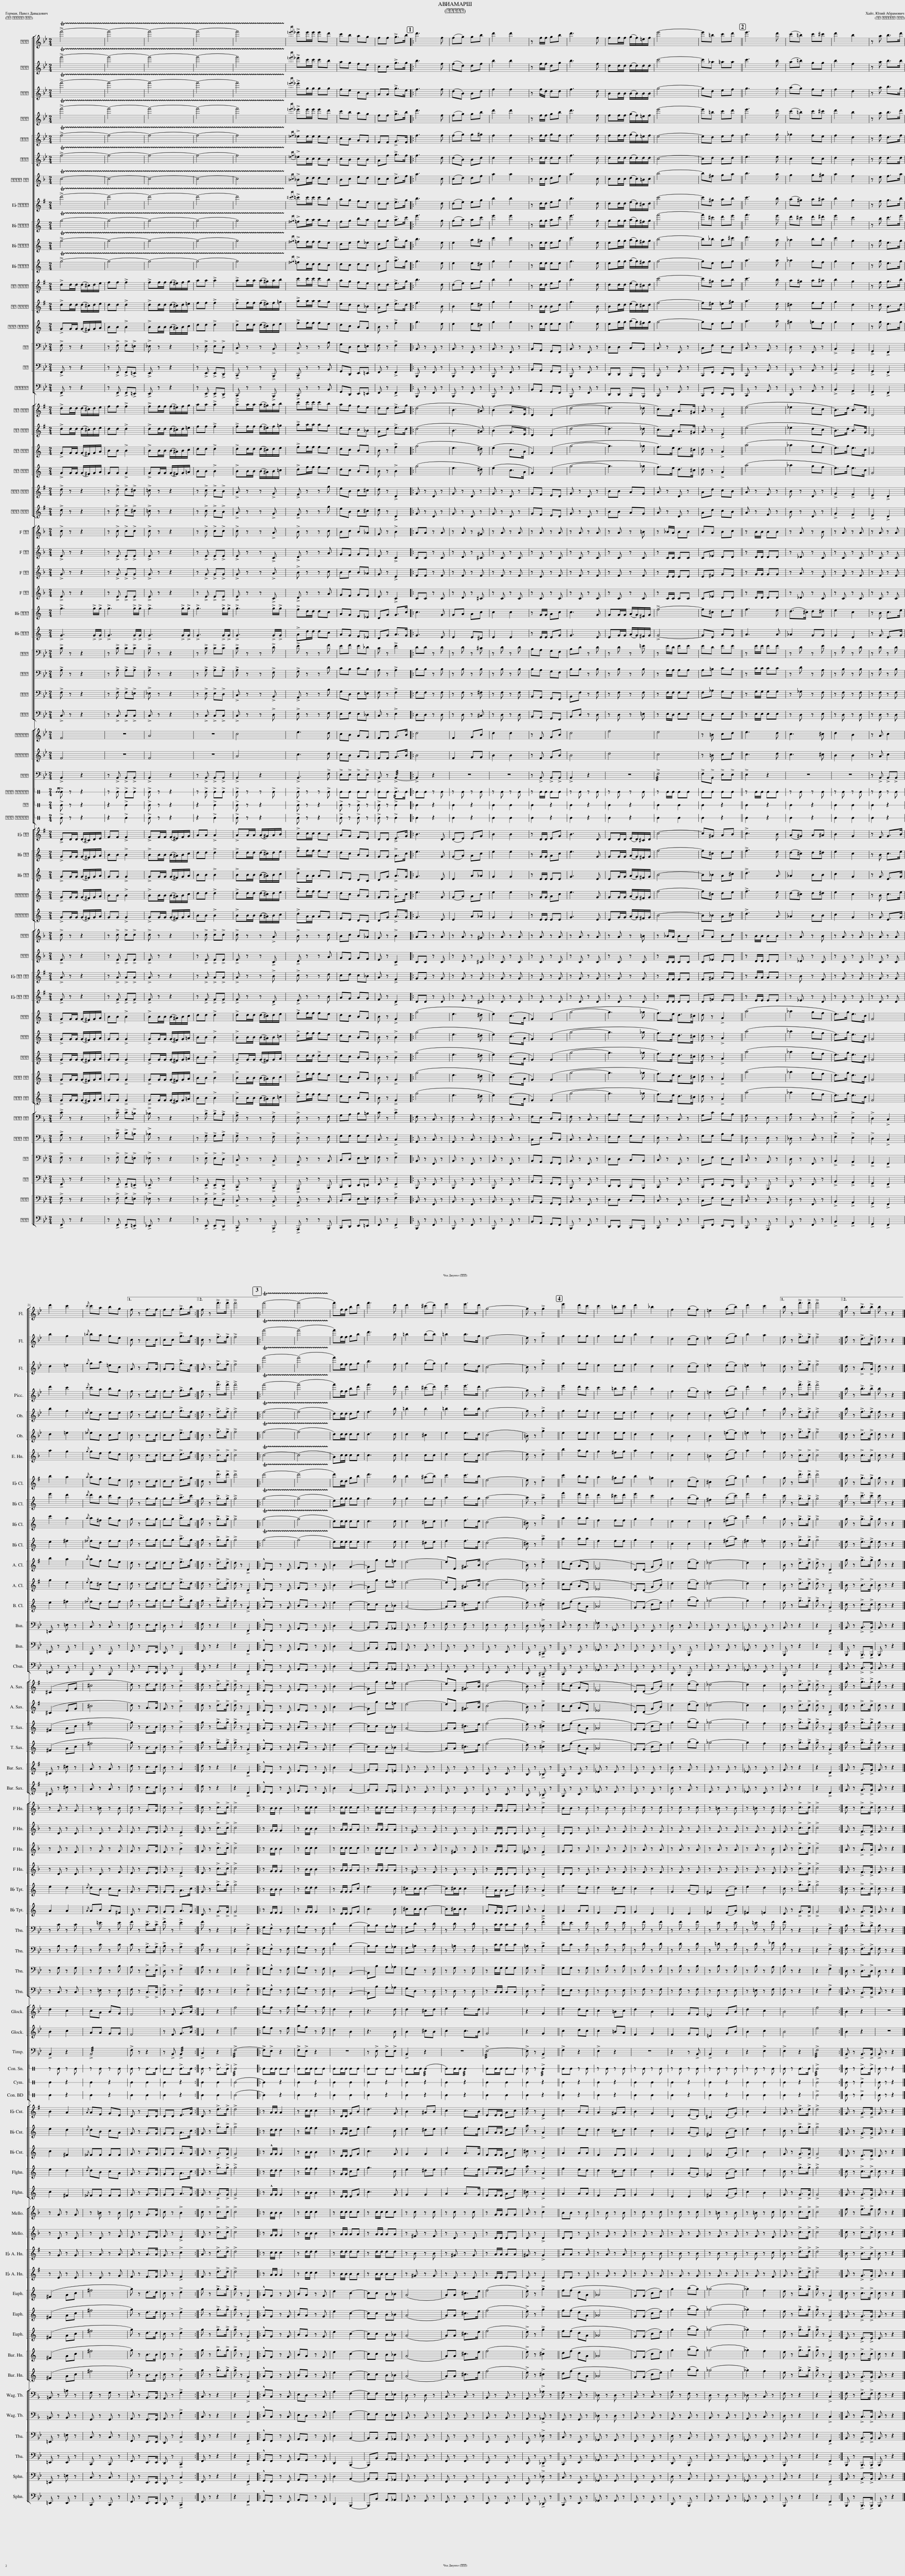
X:1
%%score [ [ 1 2 3 ] 4 [ 5 6 ] 7 8 [ 9 10 11 ] [ 12 13 ] 14 [ 15 16 ] 17 ] [ [ 18 19 ] [ 20 21 ] [ 22 23 ] ] [ [ 24 25 26 27 ] [ 28 29 ] [ 30 31 32 33 ] ] [ [ 34 35 ] 36 37 38 39 ] [ 40 [ 41 42 ] [ 43 44 ] ] [ [ 45 46 ] [ 47 48 ] [ 49 50 51 ] [ 52 53 ] ] [ [ 54 55 ] [ 56 57 ] [ 58 59 ] ]
L:1/8
M:2/4
I:linebreak $
K:Bb
V:1 treble
V:2 treble
V:3 treble
V:4 treble transpose=12
V:5 treble
V:6 treble
V:7 treble transpose=-7
V:8 treble transpose=3
V:9 treble transpose=-2
V:10 treble transpose=-2
V:11 treble transpose=-2
V:12 treble transpose=-9
V:13 treble transpose=-9
V:14 treble transpose=-14
V:15 bass
V:16 bass
V:17 bass transpose=-12
V:18 treble transpose=-9
V:19 treble transpose=-9
V:20 treble transpose=-14
V:21 treble transpose=-14
V:22 treble transpose=-21
V:23 treble transpose=-21
V:24 treble transpose=-7
V:25 treble transpose=-7
V:26 treble transpose=-7
V:27 treble transpose=-7
V:28 treble transpose=-2
V:29 treble transpose=-2
V:30 bass
V:31 bass
V:32 bass
V:33 bass
V:34 treble transpose=24
V:35 treble transpose=24
V:36 bass
V:37 perc stafflines=1
K:none
V:38 perc stafflines=1
K:none
V:39 perc stafflines=1
K:none
V:40 treble transpose=3
V:41 treble transpose=-2
V:42 treble transpose=-2
V:43 treble transpose=-2
V:44 treble transpose=-2
V:45 treble transpose=-7
V:46 treble transpose=-7
V:47 treble transpose=-9
V:48 treble transpose=-9
V:49 treble transpose=-14
V:50 treble transpose=-14
V:51 treble transpose=-14
V:52 treble transpose=-14
V:53 treble transpose=-14
V:54 bass transpose=-7
V:55 bass transpose=-7
V:56 bass
V:57 bass
V:58 bass
V:59 bass
V:1
 !trill(!!>!Tf'4- | f'4- | f'4- | f'4- | f'4!trill)! | %5
{=e'f'} !>!_e'e'/e'/ e'd' | c'b ag | ff !>!g>b |: d'3 f | (fg) gb | %10
 d'2 d'2 | z f/f/ gb | d'3 f | ff/f/ (g/f/)=e/f/ | e'4- | %15
 e'=b c'd' || e'3 d' | (c'=b) c'^c' | d'2 b2 | z a b>d' |$ %20
 d'2 c'2 |{/c'} c'a bg |1 f z f>f | ff !>!g>b :|2 f z !>!f'>!>!f' | %25
 !>!f'4 |: !trill(!Tf'4- | (f'4!trill)! | f')f/f/ bd' | f'3 d' | %30
 d'2 (^c'd') | e'2 e'>d' | g4- | g z !>!g2 || e'2 d'c' | %35
 c'2 =bc' | d'2 _b2 | f2 (gf) | =e2 (gb) | d'2 c'2 |1 %40
 b z !>!f'>!>!f' | !>!f'4 :|2 b z !>!b>!>!b | b z z2 |] %44
V:2
 !trill(!!>!Tf'4- | f'4- | f'4- | f'4- | f'4!trill)! | %5
{=e'f'} !>!_e'c'/c'/ c'b | ag fe | cc !>!g>g |: b3 f | (fd) df | %10
 b2 b2 | z f/f/ dg | b3 f | dd/d/ (d/d/)d/d/ | c'4- | %15
 c'_a =aa || c'3 b | (a=b) gg | b2 f2 | z a b>b |$ %20
 b2 g2 |{/=b} ba ge |1 c z c>c | cc !>!g>g :|2 c z !>!f>!>!f | %25
 !>!f4 |: !trill(!Tf'4- | (f'4!trill)! | f')f/f/ gb | d'3 b | %30
 =b2 (bb) | =b2 b>g | e4- | e z !>!g2 || g2 gg | %35
 g2 gg | b2 f2 | d2 (dd) | =e2 (eg) | b2 a2 |1 %40
 f z !>!f>!>!f | !>!f4 :|2 f z !>!d>!>!d | f z z2 |] %44
V:3
 !trill(!!>!Tf'4- | f'4- | f'4- | f'4- | f'4!trill)! | %5
{=e'f'} !>!_e'g/g/ gg | fe cB | AA !>!g>e |: f3 f | (dB) Bd | %10
 f2 f2 | z f/d/ dd | f3 d | BB/B/ (B/B/)B/B/ | g4- | %15
 gd ef || g3 g | (ag) fe | f2 d2 | z a b>g |$ %20
 d2 =e2 |{/g} ga =ec |1 A z A>A | AA !>!g>e :|2 A z !>!f>!>!f | %25
 !>!f4 |: !trill(!Tf'4- | (f'4!trill)! | f')f/f/ fg | b3 f | %30
 g2 (gg) | g2 f>d | c4- | c z !>!g2 || g2 gg | %35
 e2 ee | f2 d2 | d2 (dd) | =e2 (ee) | =e2 _e2 |1 %40
 d z !>!f>!>!f | !>!f4 :|2 d z !>!A>!>!A | d z z2 |] %44
V:4
 !trill(!!>!Tf'4- | f'4- | f'4- | f'4- | f'4!trill)! | %5
{=e'f'} !>!_e'e'/e'/ e'd' | c'b ag | ff !>!g>b |: d'3 f | (fg) gb | %10
 d'2 d'2 | z f/f/ gb | d'3 f | ff/f/ (g/f/)=e/f/ | e'4- | %15
 e'=b c'd' || e'3 d' | (c'=b) c'^c' | d'2 b2 | z a b>d' |$ %20
 d'2 c'2 |{/c'} c'a bg |1 f z f>f | ff !>!g>b :|2 f z !>!f'>!>!f' | %25
 !>!f'4 |: !trill(!Tf'4- | (f'4!trill)! | f')f/f/ bd' | f'3 d' | %30
 d'2 (^c'd') | e'2 e'>d' | g4- | g z !>!g2 || e'2 d'c' | %35
 c'2 =bc' | d'2 b2 | f2 (gf) | =e2 (gb) | d'2 c'2 |1 %40
 b z !>!f'>!>!f' | !>!f'4 :|2 b z !>!b>!>!b | b z z2 |] %44
V:5
 !trill(!!>!Tf4- | f4- | f4- | f4- | f4!trill)! | %5
{=ef} !>!_ee/e/ ed | cB AG | FF !>!G>F |: f3 f | (fg) g^g | %10
 f2 f2 | z f/f/ gf | f3 f | ff/f/ (g/f/)=e/f/ | e4- | %15
 ed ef || g3 g | _g2 fe | f2 d2 | z f d>f |$ %20
 b2 g2 |{/=e} ec ee |1 f z f>f | ff !>!g>f :|2 f z !>!f>!>!f | %25
 !>!f4 |: !trill(!Tf4- | (f4!trill)! | d)d/d/ df | f3 b | %30
 =b2 b2 | =b2 b>b | g4- | g z !>!g2 || g2 gg | %35
 e2 ee | f2 d2 | B2 d2 | B2 (=eg) | b2 a2 |1 %40
 b z !>!f>!>!f | !>!f4 :|2 b z !>!f>!>!f | f z z2 |] %44
V:6
 !trill(!!>!Tf4- | f4- | f4- | f4- | f4!trill)! | %5
{=ef} !>!_ec/c/ cB | cB cB | Af !>!g>f |: f3 d | (dB) Bd | %10
 d2 d2 | z d/d/ dd | f3 d | dd/d/ (d/d/)d/d/ | c4- | %15
 cd cd || e3 e | c2 dc | d2 B2 | z d d>d |$ %20
 d2 =e2 |{/=e} ec ce |1 c z c>c | cc !>!e>f :|2 c z !>!f>!>!f | %25
 !>!f4 |: !trill(!Tf4- | (f4!trill)! | d)d/d/ dd | d3 d | %30
 d2 ^c2 | e2 e>d | (c4 | =B) z !>!g2 || e2 ee | %35
 e2 ee | d2 d2 | B2 B2 | B2 (=ee) | =e2 _e2 |1 %40
 d z !>!f>!>!f | !>!f4 :|2 d z !>!d>!>!d | d z z2 |] %44
V:7
[K:F] !trill(!Tc4- | c4- | c4- | c4- | c4!trill)! | %5
{=Bc} !>!_Bd/d/ dc | Bc ed | cc !>!d>f |: a3 c | (cd) df | %10
 a2 a2 | z c/c/ df | a3 c | cc/c/ (d/c/)=B/c/ | b4- | %15
 b^f ga || b3 a | g2 g^g | a2 f2 | z e f>a |$ %20
 a2 g2 |{/g} ge fd |1 c z c>c | cc !>!d>f :|2 c z !>!c>!>!c | %25
 !>!c4 |: !trill(!Tc4- | (c4!trill)! | A)c/c/ cc | c3 c | %30
 c2 cc | d2 d>c | d4- | d z !>!d2 || b2 ag | %35
 g2 ^fg | a2 f2 | c2 d2 | =B2 (df) | a2 g2 |1 %40
 f z !>!c>!>!c | !>!c4 :|2 c z !>!c>!>!c | c z z2 |] %44
V:8
[K:G] !trill(!!>!Td'4- | d'4- | d'4- | d'4- | d'4!trill)! | %5
{^c'd'} !>!=c'c'/c'/ c'b | ag fe | dd !>!e>g |: b3 d | (de) eg | %10
 b2 b2 | z d/d/ eg | b3 d | dd/d/ (e/d/)^c/d/ | c'4- | %15
 c'^g ab || c'3 b | (a^g) a^a | b2 g2 | z f g>b |$ %20
 b2 a2 |{/a} af ge |1 d z d>d | dd !>!e>g :|2 d z !>!d'>!>!d' | %25
 !>!d'4 |: !trill(!Td'4- | (d'4!trill)! | d')d/d/ gb | d'3 b | %30
 b2 (^ab) | c'2 c'>b | e4- | e z !>!e2 || c'2 ba | %35
 a2 ^ga | b2 =g2 | d2 (ed) | ^c2 (eg) | b2 a2 |1 %40
 g z !>!d'>!>!d' | !>!d'4 :|2 g z !>!g>!>!g | g z z2 |] %44
V:9
[K:C] !trill(!Tg4- | g4- | g4- | g4- | g4!trill)! | %5
{^fg} !>!=fa/a/ ag | fg ba | gg !>!a>c' |: e'3 g | (ga) ac' | %10
 e'2 e'2 | z g/g/ ac' | e'3 g | gg/g/ (a/g/)^f/g/ | f'4- | %15
 f'^c' d'e' || f'3 e' | d'^c' d'^d' | e'2 c'2 | z b c'>e' |$ %20
 e'2 d'2 |{/d'} d'b c'a |1 g z g>g | gg !>!a>c' :|2 g z !>!g>!>!g | %25
 !>!g4 |: !trill(!Tg4- | (g4!trill)! | e)g/g/ gg | g3 g | %30
 g2 gg | a2 a>g | a4- | a z !>!a2 || f'2 e'd' | %35
 d'2 ^c'd' | e'2 c'2 | g2 (ag) | ^f2 (ac') | e'2 d'2 |1 %40
 c' z !>!g>!>!g | !>!g4 :|2 c' z !>!c'>!>!c' | c' z z2 |] %44
V:10
[K:C] !trill(!!>!Tg4- | g4- | g4- | g4- | g4!trill)! | %5
{^fg} !>!=ff/f/ fe | de f_e | dg !>!a>g |: b3 e | e2 a^g | %10
 c'2 c'2 | z e/e/ eg | c'3 e | eg/g/ (a/g/)^f/g/ | b4- | %15
 b_b a^c' || d'3 a | _a2 bb | c'2 g2 | z g e>g |$ %20
 c'2 a2 |{/a} a^f af |1 g z g>g | gg !>!a>g :|2 g z !>!g>!>!g | %25
 !>!g4 |: !trill(!Tg4- | (g4!trill)! | e)e/e/ ee | e3 e | %30
 e2 ^de | f2 f>e | (d4 | ^c) z !>!a2 || a2 aa | %35
 f2 ff | g2 g2 | e2 e2 | c2 (^fa) | c'2 b2 |1 %40
 g z !>!g>!>!g | !>!g4 :|2 g z !>!g>!>!g | g z z2 |] %44
V:11
[K:C] !trill(!!>!Tg4- | g4- | g4- | g4- | g4!trill)! | %5
{^fg} !>!=fd/d/ dc | dc dc | Bg !>!a>g |: g3 e | e2 e^d | %10
 g2 g2 | z e/e/ ee | g3 e | eg/g/ (a/g/)^f/g/ | g4- | %15
 ge fg || a3 a | _a2 gf | g2 e2 | z g e>g |$ %20
 e2 ^f2 |{/^f} fd ff |1 g z g>g | gg !>!a>g :|2 g z !>!g>!>!g | %25
 !>!g4 |: !trill(!Tg4- | (g4!trill)! | e)e/e/ ee | e3 e | %30
 e2 ^de | f2 f>e | (d4 | ^c) z !>!a2 || a2 aa | %35
 f2 ff | g2 e2 | c2 c2 | c2 (^fa) | ^f2 =f2 |1 %40
 e z !>!g>!>!g | !>!g4 :|2 e z !>!e>!>!e | e z z2 |] %44
V:12
[K:G] !>!dd/d/ (d/^c/)d/e/ | ff !>!f2 | !>!ff/f/ (f/^e/)f/g/ | aa !>!a2 | !>!aa/a/ (a/^g/)a/b/ | %5
 c'c'/c'/ c'b | ag fe | dd !>!e>g |: b3 d | (de) eg | %10
 b2 b2 | z d/d/ eg | b3 d | dd/d/ (e/d/)^c/d/ | c'4- | %15
 c'^g ab || c'3 b | a^g a^a | b2 g2 | z f g>b |$ %20
 b2 a2 |{/a} af ge |1 d z d>d | dd !>!e>g :|2 d z !>!d>!>!d | %25
 d z !>!D2 |: !^!ED z D | FE z D | B2 G2- | Gg f=f | %30
 e4- | eE ^G>B | (c4 | B) z !>!e2 || e(c AE | %35
 _E4 | D)(D GB) | d2 (ed) | _d4- | d2 c2 |1 %40
 B z !>!d>!>!d | !>!d z !>!D2 :|2 g z !>!g>!>!g | g z z2 |] %44
V:13
[K:G] !>!dd/d/ (d/^c/)d/e/ | dd !>!d2 | !>!dd/d/ (d/^c/)d/=e/ | ff !>!f2 | !>!ff/f/ (f/^e/)f/=g/ | %5
 !>!aa/a/ ag | ed c_B | Ad !>!e>d |: f3 B | B2 e^d | %10
 g2 g2 | z B/B/ Bd | g3 B | Bd/d/ (e/d/)^c/d/ | f4- | %15
 f^e =e^g || a3 e | ^d2 ff | g2 d2 | z d B>d |$ %20
 g2 e2 |{/e} e^c ec |1 d z d>d | dd !>!e>d :|2 d z !>!d>!>!d | %25
 d z !>!D2 |: !^!ED z D | FE z D | B2 G2- | Gg f=f | %30
 e4- | eE ^G>B | (c4 | B) z !>!d2 || c(c AE | %35
 _E4 | D)(D GB) | d2 (ed) | _d4- | d2 c2 |1 %40
 B z !>!d>!>!d | !>!d z !>!D2 :|2 B z !>!B>!>!B | B z z2 |] %44
V:14
[K:C] !>!GG/G/ (G/^F/)G/A/ | BB !>!B2 | !>!BB/B/ (B/^A/)B/c/ | dd !>!d2 | !>!dd/d/ (d/^c/)d/e/ | %5
 !>!ff/f/ fe | dc BA | B z !>!f2 |: g3 e | e2 e^d | %10
 g2 g2 | z e/e/ ee | g3 e | eg/g/ (a/g/)^f/g/ | g4- | %15
 ge fg || a3 a | ^g2 =gf | g2 e2 | z g e>g |$ %20
 e2 ^f2 |{/^f} fd ff |1 g z g>g | gg !>!a>g :|2 g z !>!g>!>!g | %25
 g z !>!G2 |: !^!AG z G | BA z G | e2 c2- | cc B_B | %30
 A4- | AA ^c>e | (f4 | e) z !>!^c2 || d(f dA | %35
 _A4 | G)(G ce) | g2 (ag) | _g4- | g2 f2 |1 %40
 e z !>!g>!>!g | !>!g z !>!G2 :|2 c z !>!c>!>!c | c z z2 |] %44
V:15
 !>!F, z z2 | z !>!F, !>!F,!>!=E, | !>!_E, z z2 | z !>!E, !>!E,!>!D, | !>!C, z z !>!B,, | %5
 !>!C, z z B, | G,D, E,=E, | F, z !>!F,2 |: B,, z F,, z | B,, z F,, z | %10
 B,, z F,, z | B,,A,, G,,F,, | B,, z F,, z | D,D, C,B,, | C, z F,, z | %15
 C,F, E,D, || C, z A,, z | D, z F,, z | !>!B,,2 !>!A,,2 | !>!G,,2 !>!F,,2 |$ %20
 =E,, z =E, z | C, z C, z |1 F, z E,>E, | D, z C,2 :|2 F, z z2 | %25
 z2 !>!F,,2 |: !^!G,,F,, z F,, | A,,G,, z F,, | D,2 B,,2- | B,,B,, A,,_A,, | %30
 G,, z G, z | F, z F, z | E, z E, z | D, z !>!_D, z || C, z E, z | %35
 _G, z _G,, z | F,, z F,, z | D, z B,, z | G,, z G,, z | _G,, z F,, z |1 %40
 B,, z z2 | z2 !>!F,,2 :|2 B,, z !>!B,,>!>!B,, | B,, z z2 |] %44
V:16
 !>!F,, z z2 | z !>!F,, !>!F,,!>!=E,, | !>!E,, z z2 | z !>!E,, !>!E,,!>!D,, | !>!C,, z z !>!B,,, | %5
 !>!C,, z z B,, | G,,D,, E,,=E,, | F,, z !>!F,,2 |: B,,, z F,, z | B,,, z F,, z | %10
 B,,, z F,, z | B,,A,, G,,F,, | B,,, z F,, z | D,,D,, C,,B,,, | C,, z G,, z | %15
 C,,F,, E,,D,, || C,, z A,, z | D,, z A,, z | !>!B,,2 !>!A,,2 | !>!G,,2 !>!F,,2 |$ %20
 =E,, z E,, z | C,, z C,, z |1 F,, z E,,>E,, | D,, z C,,2 :|2 F,, z z2 | %25
 z2 !>!F,,2 |: !^!G,,F,, z F,, | A,,G,, z F,, | D,2 B,,2- | B,,B,, A,,_A,, | %30
 G,, z G,, z | F,, z F,, z | E,, z E,, z | D,, z !>!^C,, z || C,, z E,, z | %35
 _G,, z G,, z | F,, z F,, z | D,, z B,,, z | G,, z G,, z | _G,, z F,, z |1 %40
 B,,, z z2 | z2 !>!F,,2 :|2 B,,, z !>!B,,,>!>!B,,, | B,,, z z2 |] %44
V:17
 !>!F,, z z2 | z !>!F,, !>!F,,!>!=E,, | !>!E,, z z2 | z !>!E,, !>!E,,!>!D,, | !>!C,, z z !>!B,,, | %5
 !>!C,, z z B,, | G,,D,, E,,=E,, | F,, z !>!F,,2 |: B,,, z F,, z | B,,, z F,, z | %10
 B,,, z F,, z | B,,A,, G,,F,, | B,,, z F,, z | D,,D,, C,,B,,, | C,, z G,, z | %15
 C,,F,, E,,D,, || C,, z A,, z | D,, z A,, z | !>!B,,2 !>!A,,2 | !>!G,,2 !>!F,,2 |$ %20
 =E,, z E,, z | C,, z C,, z |1 F,, z E,,>E,, | D,, z C,,2 :|2 F,, z z2 | %25
 z2 !>!F,,2 |: !^!G,,F,, z F,, | A,,G,, z F,, | D,2 B,,2- | B,,B,, A,,_A,, | %30
 G,, z G,, z | F,, z F,, z | E,, z E,, z | D,, z !>!^C,, z || C,, z E,, z | %35
 _G,, z G,, z | F,, z F,, z | D,, z B,,, z | G,, z G,, z | _G,, z F,, z |1 %40
 B,,, z z2 | z2 !>!F,,2 :|2 B,, z !>!B,,>!>!B,, | B,, z z2 |] %44
V:18
[K:G] !>!dd/d/ (d/^c/)d/e/ | ff !>!f2 | !>!ff/f/ (f/^e/)f/g/ | aa !>!a2 | !>!aa/a/ (a/^g/)a/b/ | %5
 c'c'/c'/ c'b | ag fe | dd !>!e>g |: (d4 | B3 ^A) | %10
 (B2 G>E | D2) (D2 | d4- | d3 _d | c>)B A>^G | %15
 A z !>!E2 || (e4 | _e2 dc | B>)d B>G | D4 |$ %20
 (^C2 EG | ^c4 |1 d) z d>d | d z !>!c2 :|2 d z !>!d>!>!d | %25
 !>!d z !>!D2 |: !^!ED z D | FE z D | B2 G2- | Gg f=f | %30
 e4- | eE ^G>B | (c4 | B) z !>!e2 || e(c AE | %35
 _E4 | D)(D GB) | d2 (ed) | _d4- | d2 c2 |1 %40
 B z !>!d>!>!d | !>!d z !>!D2 :|2 g z !>!g>!>!g | g z z2 |] %44
V:19
[K:G] !>!dd/d/ (d/^c/)d/e/ | dd !>!d2 | !>!dd/d/ (d/^c/)d/=e/ | ff !>!f2 | !>!ff/f/ (f/^e/)f/=g/ | %5
 !>!aa/a/ ag | ed c_B | Ad !>!e>d |: (d4 | B3 ^A) | %10
 (B2 G>E | D2) (D2 | d4- | d3 _d | c>)B A>^G | %15
 A z !>!E2 || (e4 | _e2 dc | B>)d B>G | D4 |$ %20
 (^C2 EG | ^c4 |1 d) z A>A | G z !>!c2 :|2 d z !>!d>!>!d | %25
 !>!d z !>!D2 |: !^!ED z D | FE z D | B2 G2- | Gg f=f | %30
 e4- | eE ^G>B | (c4 | B) z !>!d2 || c(c AE | %35
 _E4 | D)(D GB) | d2 (ed) | _d4- | d2 c2 |1 %40
 B z !>!d>!>!d | !>!d z !>!D2 :|2 d z !>!d>!>!d | d z z2 |] %44
V:20
[K:C] !>!GG/G/ (G/^F/)G/A/ | BB !>!B2 | !>!BB/B/ (B/^A/)B/c/ | dd !>!d2 | !>!dd/d/ (d/^c/)d/e/ | %5
 !>!ff/f/ fe | dc BA | B z !>!f2 |: (g4 | e3 ^d) | %10
 (e2 c>A | G2) (G2 | g4- | g3 _g | f>)e d>^c | %15
 d z !>!A2 || (a4 | _a2 gf | e>)g e>c | G4 |$ %20
 (^F2 Ac | ^f4 |1 g) z B>B | c z !>!B2 :|2 g z !>!g>!>!g | %25
 !>!g z !>!G2 |: !^!AG z G | BA z G | e2 c2- | cc B_B | %30
 A4- | AA ^c>e | (f4 | e) z !>!^c2 || d(f dA | %35
 _A4 | G)(G ce) | g2 (ag) | _g4- | g2 f2 |1 %40
 e z !>!g>!>!g | !>!g z !>!G2 :|2 g z !>!g>!>!g | g z z2 |] %44
V:21
[K:C] !>!GG/G/ (G/^F/)G/A/ | GG !>!G2 | !>!GG/G/ (G/^F/)G/=A/ | BB !>!B2 | !>!BB/B/ (B/^A/)B/=c/ | %5
 !>!df/f/ fe | dc BA | B z !>!B2 |: (g4 | e3 ^d) | %10
 (e2 c>A | G2) (G2 | g4- | g3 _g | f>)e d>^c | %15
 d z !>!A2 || (a4 | _a2 gf | e>)g e>c | G4 |$ %20
 (^F2 Ac | ^f4 |1 g) z B>B | c z !>!B2 :|2 g z !>!g>!>!g | %25
 !>!g z !>!G2 |: !^!AG z G | BA z G | e2 c2- | cc B_B | %30
 A4- | AA ^c>e | (f4 | e) z !>!^c2 || d(f dA | %35
 _A4 | G)(G ce) | g2 (ag) | _g4- | g2 f2 |1 %40
 e z !>!g>!>!g | !>!g z !>!G2 :|2 g z !>!g>!>!g | g z z2 |] %44
V:22
[K:G] !>!d z z2 | z !>!d !>!d!>!^c | !>!=c z z2 | z !>!c !>!c!>!B | !>!A z z !>!G | %5
 !>!F z z g | eB c^c | d z !>!D2 |: G z D z | G z D z | %10
 G z D z | GF ED | G z D z | BB AG | A z D z | %15
 Ad cB || A z F z | B z D z | !>!G2 !>!F2 | !>!E2 !>!D2 |$ %20
 ^C z ^c z | A z A z |1 d z c>c | B z A2 :|2 d z z2 | %25
 z2 !>!D2 |: !^!ED z D | FE z D | B2 G2- | GG F=F | %30
 E z E z | D z D z | C z C z | B, z !>!_B, z || A, z C z | %35
 _E z E z | D z D z | B z G z | E z E z | _E z D z |1 %40
 G z z2 | z2 !>!D2 :|2 G z !>!G>!>!G | G z z2 |] %44
V:23
[K:G] !>!d z z2 | z !>!d !>!d!>!^c | !>!=c z z2 | z !>!c !>!c!>!B | !>!A z z !>!G | %5
 !>!F z z g | eB c^c | d z !>!D2 |: G z D z | G z D z | %10
 G z D z | GF ED | G z D z | BB AG | A z D z | %15
 Ad cB || A z F z | B z D z | !>!G2 !>!F2 | !>!E2 !>!D2 |$ %20
 ^C z ^c z | A z A z |1 d z c>c | B z A2 :|2 d z z2 | %25
 z2 !>!D2 |: !^!ED z D | FE z D | B2 G2- | GG F=F | %30
 E z E z | D z D z | C z C z | B, z !>!_B, z || A, z C z | %35
 _E z E z | D z D z | B z G z | E z E z | _E z D z |1 %40
 G z z2 | z2 !>!D2 :|2 G z !>!G>!>!G | G z z2 |] %44
V:24
[K:F] !>!c z z2 | z !>!c !>!c!>!c | !>!c z z2 | z !>!c !>!c!>!c | !>!c z z !>!A | %5
 !>!B z z c | Bc B_A | G z !>!B2 |: AA z A | z A z ^G | %10
 z A z A | z A z A | z A z A | z A z =B | z _B/A/ BB | %15
 BA Bc || z B/B/ BB | z A z B | z A z A | z A z A |$ %20
 z G z G | z =B z B |1 c z G>G | c z !>!B2 :|2 c z !>!c>!>!c | %25
 !>!c4 |: z B/B/ B2 | z c/c/ c2 | z c/c/ cc | z c/c/ cc | %30
 z c z c | z c z c | z G/G/ GG | A z !>!c2 || BB z B | %35
 z B z B | z c z c | z c z c | z =B z B | z =B z c |1 %40
 c z !>!c>!>!c | !>!c4 :|2 c z !>!c>!>!c | c z z2 |] %44
V:25
[K:F] !>!E z z2 | z !>!E !>!E!>!E | !>!E z z2 | z !>!E !>!E!>!E | !>!E z z !>!C | %5
 !>!D z z A | GF GF | E z !>!C2 |: CC z C | z D z ^C | %10
 z C z C | z C z C | z C z C | z C z C | z C/C/ CC | %15
 C_E DD || z D/D/ DD | z _D z C | z C z C | z C z C |$ %20
 z D z D | z D z F |1 E z E>E | F z !>!E2 :|2 E z !>!c>!>!c | %25
 !>!c4 |: z G/G/ G2 | z B/B/ B2 | z A/A/ AA | z A/A/ AA | %30
 z ^F z F | z D z D | z D/D/ DD | D z !>!D2 || DD z D | %35
 z F z F | z F z F | z F z F | z F z F | z F z E |1 %40
 F z !>!c>!>!c | !>!c4 :|2 F z !>!F>!>!F | F z z2 |] %44
V:26
[K:F] !>!G z z2 | z !>!G !>!G!>!G | !>!G z z2 | z !>!G !>!G!>!G | !>!G z z !>!A | %5
 !>!B z z c | Bc B_A | G z !>!E2 |: FF z F | z F z F | %10
 z F z F | z E z F | z F z F | z F z F | z E/E/ EE | %15
 E^F GF || z G/G/ GG | z A z E | z F z F | z F z F |$ %20
 z F z F | z G z G |1 G z G>G | F z !>!B2 :|2 G z !>!c>!>!c | %25
 !>!c4 |: z B/B/ B2 | z c/c/ c2 | z c/c/ cc | z c/c/ cc | %30
 z A z A | z ^F z F | z G/G/ GG | ^F z !>!F2 || GG z G | %35
 z G z G | z A z A | z A z A | z A z A | z A z B |1 %40
 A z !>!c>!>!c | !>!c4 :|2 A z !>!A>!>!A | A z z2 |] %44
V:27
[K:F] !>!E z z2 | z !>!E !>!E!>!E | !>!E z z2 | z !>!E !>!E!>!E | !>!E z z !>!C | %5
 !>!D z z A | GF GF | E z !>!C2 |: CC z C | z D z ^C | %10
 z C z C | z C z C | z C z C | z C z C | z C/C/ CC | %15
 C_E DD || z D/D/ DD | z _D z C | z C z C | z C z C |$ %20
 z D z D | z D z F |1 E z E>E | F z !>!E2 :|2 E z !>!c>!>!c | %25
 !>!c4 |: z G/G/ G2 | z B/B/ B2 | z A/A/ AA | z A/A/ AA | %30
 z ^F z F | z D z D | z D/D/ DD | D z !>!D2 || DD z D | %35
 z F z F | z F z F | z F z F | z F z F | z F z E |1 %40
 F z !>!c>!>!c | !>!c4 :|2 F z !>!F>!>!F | F z z2 |] %44
V:28
[K:C] !>!g3 !>!g/!>!g/ | !>!g3 !>!g/!>!g/ | !>!g3 !>!g/!>!g/ | !>!g3 !>!g/!>!g/ | !>!g3 !>!g/!>!g/ | %5
 !>!fd/d/ dc | AG F_E | DG G>c |: c3 G | GA Ac | %10
 c2 c2 | z G/G/ Ac | c3 G | GG/G/ (A/G/)^F/G/ | !>!f4- | %15
 f^c de || f3 e | (d>^c) d^d | e2 c2 | z B c>e |$ %20
 e2 d2 |{/d} dB cA |1 G z G>G | GG A>c :|2 G z !>!g>!>!g | %25
 !>!g4 |: z B/B/ B2 | z d/d/ d2 | z G/G/ Gc | e3 c | %30
 ^cc/c/ c2- | c^c/c/ c2 | dA/A/ Af | e z !>!A2 || f2 ed | %35
 d2 ^cd | c2 c2 | G2 (AG) | ^F2 (Ac) | e2 d2 |1 %40
 c z !>!g>!>!g | !>!g4 :|2 c z !>!c>!>!c | c z z2 |] %44
V:29
[K:C] !>!G3 !>!G/!>!G/ | !>!G3 !>!G/!>!G/ | !>!G3 !>!G/!>!G/ | !>!G3 !>!G/!>!G/ | !>!G3 !>!G/!>!G/ | %5
 !>!Ad/d/ dc | AG F_E | DG A>G |: G3 E | E2 E^D | %10
 E2 E2 | z E/E/ EG | G3 E | EG/G/ (A/G/)^F/G/ | !>!G4- | %15
 GE AG || A3 A | _A2 GG | G2 E2 | z G E>G |$ %20
 A2 A2 |{/A} AB A^F |1 D z G>G | GG A>G :|2 D z !>!G>!>!G | %25
 !>!G4 |: z F/F/ F2 | z G/G/ G2 | z E/E/ EG | c3 c | %30
 ^cc/c/ c2- | c^c/c/ c2 | AF/F/ FA | A z !>!A2 || A2 AA | %35
 F2 FF | G2 E2 | E2 E2 | ^F2 (FA) | ^F2 =F2 |1 %40
 E z !>!G>!>!G | !>!G4 :|2 G z !>!G>!>!G | G z z2 |] %44
V:30
 !>!C z z2 | z !>!C !>!C!>!C | !>!C z z2 | z !>!C !>!C!>!C | !>!C z z !>!D | %5
 !>!E z z F | EF E_D | C z !>!E2 |: DD z D | z D z ^C | %10
 z D z D | B,A, G,F, | B,D z D | z D z =E | z E/D/ EE | %15
 ED EE || z E/E/ EE | z D z E | z D z D | z D z D |$ %20
 z C z C | z =E z E |1 F z !>!C>!>!C | !>!F z !>!E2 :|2 F z z2 | %25
 z2 !>!F,2 |: G,!^!F, z F, | A,G, z F, | D2 B,2- | B,B, A,_A, | %30
 G,D z D | z D z D | z C/C/ CC | D z !>!F2 || EE z E | %35
 z E z E | z F z F | z F z F | z E z E | z =E z F |1 %40
 F z z2 | z2 !>!F,2 :|2 B, z !>!B,>!>!B, | B, z z2 |] %44
V:31
 !>!A, z z2 | z !>!A, !>!A,!>!A, | !>!A, z z2 | z !>!A, !>!A,!>!A, | !>!A, z z !>!F, | %5
 !>!G, z z D | CB, CB, | A, z !>!A,2 |: B,B, z B, | z B, z B, | %10
 z B, z B, | B,A, G,F, | B,B, z B, | z B, z B, | z A,/A,/ A,A, | %15
 A,=B, CB, || z C/C/ CC | z D z A, | z B, z B, | z B, z B, |$ %20
 z B, z B, | z C z C |1 C z !>!A,>!>!A, | !>!B, z !>!A,2 :|2 C z z2 | %25
 z2 !>!F,2 |: G,!^!F, z F, | A,G, z F, | D2 B,2- | B,B, A,_A, | %30
 G,=B, z B, | z =B, z B, | z C/C/ CC | =B, z !>!B,2 || CC z C | %35
 z C z C | z D z D | z D z D | z =D z D | z D z _E |1 %40
 D z z2 | z2 !>!F,2 :|2 F, z !>!F,>!>!F, | F, z z2 |] %44
V:32
 !>!F, z z2 | z !>!F, !>!F,!>!=E, | !>!_E, z z2 | z !>!E, !>!E,!>!D, | !>!C, z z !>!B,, | %5
 !>!A,, z z B, | G,D, E,=E, | F, z !>!F,2 |: F,F, z F, | z F, z ^F, | %10
 z F, z F, | B,,A,, G,,F,, | B,,F, z F, | z F, z F, | z F,/F,/ F,F, | %15
 F,_A, G,F, || z G,/G,/ G,G, | z _G, z F, | z F, z F, | z F, z F, |$ %20
 z G, z G, | z G, z B, |1 A, z !>!E,>!>!E, | !>!D, z !>!F,2 :|2 A, z z2 | %25
 z2 !>!F,2 |: G,!^!F, z F, | A,G, z F, | D,2 B,,2- | B,,B, A,_A, | %30
 G,F, z F, | z G, z G, | z G,/G,/ G,G, | G, z !>!G,2 || G,G, z G, | %35
 z B, z B, | z B, z B, | z B, z B, | z B, z B, | z B, z A, |1 %40
 B, z z2 | z2 !>!F,2 :|2 D, z !>!D,>!>!D, | D, z z2 |] %44
V:33
 !>!C, z z2 | z !>!C, !>!C,!>!C, | !>!C, z z2 | z !>!C, !>!C,!>!C, | !>!C, z z !>!D, | %5
 !>!E, z z F, | E,F, E,_D, | C, z !>!E,2 |: D,D, z D, | z D, z ^C, | %10
 z D, z D, | B,,A,, G,,F,, | B,,D, z D, | z D, z =E, | z E,/D,/ E,E, | %15
 E,D, E,E, || z E,/E,/ E,E, | z D, z E, | z D, z D, | z D, z D, |$ %20
 z C, z C, | z =E, z E, |1 F, z !>!C,>!>!C, | !>!F, z !>!E,2 :|2 F, z z2 | %25
 z2 !>!F,2 |: G,!^!F, z F, | A,G, z F, | D,2 B,,2- | B,,B, A,_A, | %30
 G,D, z D, | z D, z D, | z C,/C,/ C,C, | D, z !>!F,2 || E,E, z E, | %35
 z E, z E, | z F, z F, | z F, z F, | z E, z E, | z =E, z F, |1 %40
 F, z z2 | z2 !>!F,2 :|2 B,, z !>!B,,>!>!B,, | B,, z z2 |] %44
V:34
 F4 | z4 | A4 | z4 | c4 | %5
 e3 d | cB AG | FF G>B |: d4 | F2 GB | %10
 d2 d2 | z F GB | d4 | f4 | e4 | %15
 z =B cd || e3 d | c3 ^c | d2 B2 | z A c2 |$ %20
 d2 c2 | cA BG |1 F4 | z F G>B :|2 F2 z2 | %25
 f4 |: gf z f | ag z f | d2 B2 | z3 d | %30
 d2 ^cd | e2 e>d | G4 | z2 G2 || e2 dc | %35
 c2 =Bc | d2 B2 | F2 GF | =E2 GB | d2 c2 |1 %40
 B4 | f4 :|2 B2 z2 | z4 |] %44
V:35
 F4 | z4 | F4 | z4 | A4 | %5
 c3 d | cB AG | FF G>B |: B4 | F2 GG | %10
 B2 B2 | z F GB | B4 | d4 | c4 | %15
 z =B cd || c3 d | c3 ^c | B2 B2 | z A c2 |$ %20
 B2 c2 | AA GG |1 F4 | z F G>B :|2 F2 z2 | %25
 f4 |: gf z f | ag z f | d2 B2 | z3 B | %30
 B2 ^cB | c2 c>B | G4 | z2 G2 || c2 dc | %35
 c2 =BA | F2 G2 | F2 GF | =E2 GB | B2 c2 |1 %40
 B4 | f4 :|2 B2 z2 | z4 |] %44
V:36
 !>!B,,2 z2 | z !>!B,, !>!B,,!>!B,, | !>!B,,2 z2 | z !>!B,, !>!B,,!>!B,, | !>!B,,2 z2 | %5
 !>!B,,3 !>!F, | !>!E,!>!E, !>!E,!>!E, | !>!B,, z !///!!>!B,,2- |: !>!B,,2 z2 | z4 | %10
 z4 | z !>!B,, !>!B,,!>!B,, | !>!B,,2 z2 | z4 | !///!!>!F,4 | %15
 !>!F,!>!B,, !>!E,!>!E, || !>!E,2 z2 | z4 | z4 | z !>!B,, !>!B,,!>!B,, |$ %20
 !>!B,,2 z2 | !///!!>!B,,4 |1 !>!F, z z2 | z !>!B,, !///!!>!B,,2 :|2 !>!C,2 z2 | %25
 !///!!>!F,4- |: !>!F,!>!E, z2 | !>!F,!>!E, z2 | z4 | z !>!E, !>!E,!>!E, | %30
 !>!B,,2 z2 | z4 | !///!!>!E,4- | !>!E, z !>!B,,2 || !>!F,2 z2 | %35
 !>!E,2 z2 | z4 | z2 z !>!B,, | !>!B,,2 z2 | z2 !>!E,2 |1 %40
 !>!E,2 z2 | !///!!>!F,4 :|2 !>!B,, z !>!B,,>!>!B,, | !>!B,, z z2 |] %44
V:37
[K:C]{EE} !>!E z z2 | z !>!E !>!E!>!E | !>!E z z2 | z !>!E !>!E!>!E | !>!E z z !>!E | %5
 !>!E z z !>!E | EE EE | EE !//!!>!E>E |: EE z E | z E z E | %10
 z E z E | z E/E/ EE | z E z E | z E z E | z E/E/ EE | %15
 EE EE || z E/E/ EE | z E z E | z E z E | z E z E |$ %20
 z E z E | z E z E |1 E z E>E | EE !>!E>E :|2 E z !>!E>!>!E | %25
 !///!!>!E4 |: EE/E/ EE | EE/E/ EE | EE/E/ EE | EE EE | %30
 EE/E/ (!///!E2 | E)E/E/ !///!E2 | EE/E/ EE | E z !///!!>!E2 || EE z E | %35
 z E z E | z E z E | z E z E | z E z E | z E z E |1 %40
 E z E>E | !///!!>!E4 :|2 E z !>!E>!>!E | E z z2 |] %44
V:38
[K:C] !>!E z z2 | z2 !>!E2 | !>!E z z2 | z2 !>!E2 | !>!E z z2 | %5
 !>!E z z2 | !>!E z !>!E z | !>!E z !>!E2 |: E2 z2 | E2 z2 | %10
 E2 E2 | E2 z2 | E2 z2 | E2 z2 | E2 E2 | %15
 E2 z2 || E2 z2 | E2 z2 | E2 E2 | E2 z2 |$ %20
 E2 z2 | E2 z2 |1 E2 E2 | E2 z2 :|2 E2 E2 | %25
 (E4 |: E2) z2 | E2 z2 | E2 E2 | E2 z2 | %30
 E2 z2 | E2 z2 | E2 E2 | E2 z2 || E2 z2 | %35
 E2 z2 | E2 E2 | E2 z2 | E2 z2 | E2 E2 |1 %40
 E2 z2 | !>!E4 :|2 E z !>!E2 | E z z2 |] %44
V:39
[K:C] !>!E z z2 | z2 !>!E2 | !>!E z z2 | z2 !>!E2 | !>!E z z2 | %5
 !>!E z z2 | !>!E z !>!E z | !>!E z !>!E2 |: E2 z2 | E2 z2 | %10
 E2 E2 | E2 z2 | E2 z2 | E2 z2 | E2 E2 | %15
 E2 z2 || E2 z2 | E2 z2 | E2 E2 | E2 z2 |$ %20
 E2 z2 | E2 z2 |1 E2 E2 | E2 z2 :|2 E2 E2 | %25
 (E4 |: E2) z2 | E2 z2 | E2 E2 | E2 z2 | %30
 E2 z2 | E2 z2 | E2 E2 | E2 z2 || E2 z2 | %35
 E2 z2 | E2 E2 | E2 z2 | E2 z2 | E2 E2 |1 %40
 E2 z2 | !>!E4 :|2 E z !>!E2 | E z z2 |] %44
V:40
[K:G] !>!DD/D/ (D/^C/)D/E/ | FF !>!F2 | !>!FF/F/ (F/^E/)F/G/ | AA !>!A2 | !>!AA/A/ (A/^G/)A/B/ | %5
 !>!cc/c/ cB | AG FE | DD !>!E>G |: B3 D | (DE) EG | %10
 B2 B2 | z D/D/ EG | B3 D | DD/D/ (E/D/)^C/D/ | c4- | %15
 c^G AB || !>!c3 B | (A^G) A^A | B2 G2 | z F G>B |$ %20
 B2 A2 |{/A} AF GE |1 D z D>D | DD E>G :|2 D z !>!d>!>!d | %25
 !>!d4 |: z A/A/ A2 | z c/c/ c2 | z D/D/ GB | d3 G | %30
 B2 ^AB | c2 c>B | EE/E/ Ac | e z !>!E2 || c2 BA | %35
 A2 ^GA | B2 G2 | D2 (ED) | ^C2 (EG) | B2 A2 |1 %40
 G z !>!d>!>!d | !>!d4 :|2 G z !>!G>!>!G | G z z2 |] %44
V:41
[K:C] !>!GG/G/ (G/^F/)G/A/ | BB !>!B2 | !>!BB/B/ (B/^A/)B/c/ | dd !>!d2 | !>!dd/d/ (d/^c/)d/e/ | %5
 !>!ff/f/ fe | dc BA | GG !>!A>c |: e3 G | (GA) Ac | %10
 e2 e2 | z G/G/ Ac | e3 G | GG/G/ (A/G/)^F/G/ | f4- | %15
 f^c de || !>!f3 e | (d^c) d^d | e2 c2 | z B c>e |$ %20
 e2 d2 |{/d} dB cA |1 G z G>G | GG A>c :|2 G z !>!g>!>!g | %25
 !>!g4 |: z d/d/ d2 | z f/f/ f2 | z G/G/ ce | g3 c | %30
 e2 ^de | f2 f>e | AA/A/ df | a z !>!A2 || f2 ed | %35
 d2 ^cd | e2 c2 | G2 (AG) | ^F2 (Ac) | e2 d2 |1 %40
 c z !>!g>!>!g | !>!g4 :|2 G z !>!G>!>!G | G z z2 |] %44
V:42
[K:C] !>!GG/G/ (G/^F/)G/A/ | GG !>!G2 | !>!GG/G/ (G/^F/)G/A/ | BB !>!B2 | !>!BB/B/ ((B/^A/))B/c/ | %5
 !>!dA/A/ AG | FE DC | DG !>!A>G |: G3 E | E2 A_A | %10
 G2 G2 | z E/E/ EE | G3 E | EG/G/ (A/G/)^F/G/ | B4- | %15
 B_B A^c || !>!d3 A | _A2 BB | c2 G2 | z G E>G |$ %20
 c2 ^F2 |{/^F} FF FF |1 G z G>G | GG A>G :|2 G z !>!G>!>!G | %25
 !>!G4 |: z !^!G/G/ G2 | z B/B/ B2 | z E/E/ EG | c3 G | %30
 G2 G2 | A2 A>G | FF/F/ Ad | ^c z !>!A2 || A2 AA | %35
 F2 FF | G2 G2 | E2 E2 | ^F2 (FA) | c2 B2 |1 %40
 G z !>!G>!>!G | !>!G4 :|2 E z !>!E>!>!E | E z z2 |] %44
V:43
[K:C] !>!GG/G/ (G/^F/)G/A/ | BB !>!B2 | !>!BB/B/ (B/^A/)B/c/ | dd !>!d2 | !>!dd/d/ (d/^c/)d/e/ | %5
 !>!ff/f/ fe | dc BA | GG !>!A>c |: e3 G | (GA) Ac | %10
 e2 e2 | z G/G/ Ac | e3 G | GG/G/ (A/G/)^F/G/ | f4- | %15
 f^c de || !>!f3 e | (d^c) d^d | e2 c2 | z B c>e |$ %20
 e2 d2 |{/d} dB cA |1 G z G>G | GG A>c :|2 G z !>!g>!>!g | %25
 !>!g4 |: z d/d/ d2 | z f/f/ f2 | z G/G/ ce | g3 c | %30
 e2 ^de | f2 f>e | AA/A/ df | a z !>!A2 || f2 ed | %35
 d2 ^cd | e2 c2 | G2 (AG) | ^F2 (Ac) | e2 d2 |1 %40
 c z !>!g>!>!g | !>!g4 :|2 c z !>!c>!>!c | c z z2 |] %44
V:44
[K:C] !>!GG/G/ (G/^F/)G/A/ | GG !>!G2 | !>!GG/G/ (G/^F/)G/A/ | BB !>!B2 | !>!BB/B/ ((B/^A/))B/c/ | %5
 !>!dA/A/ AG | FE DC | DG !>!A>G |: G3 E | E2 A_A | %10
 G2 G2 | z E/E/ EE | G3 E | EG/G/ (A/G/)^F/G/ | B4- | %15
 B_B A^c || !>!d3 A | _A2 BB | c2 G2 | z G E>G |$ %20
 c2 ^F2 |{/^F} FF FF |1 G z G>G | GG A>G :|2 G z !>!G>!>!G | %25
 !>!G4 |: z !^!G/G/ G2 | z B/B/ B2 | z E/E/ EG | c3 G | %30
 G2 G2 | A2 A>G | FF/F/ Ad | ^c z !>!A2 || A2 AA | %35
 F2 FF | G2 G2 | E2 E2 | ^F2 (FA) | c2 B2 |1 %40
 G z !>!G>!>!G | !>!G4 :|2 G z !>!G>!>!G | G z z2 |] %44
V:45
[K:F] !>!c z z2 | z !>!c !>!c!>!c | !>!c z z2 | z !>!c !>!c!>!c | !>!c z z !>!A | %5
 !>!B z z c | Bc B_A | G z !>!B2 |: AA z A | z A z ^G | %10
 z A z A | z A z A | z A z A | z A z =B | z _B/A/ BB | %15
 BA Bc || z B/B/ BB | z A z B | z A z A | z A z A |$ %20
 z G z G | z =B z B |1 c z G>G | c z !>!B2 :|2 c z !>!c>!>!c | %25
 !>!c4 |: z B/B/ B2 | z c/c/ c2 | z c/c/ cc | z c/c/ cc | %30
 z c z c | z c z c | z G/G/ GG | A z !>!c2 || BB z B | %35
 z B z B | z c z c | z c z c | z =B z B | z =B z c |1 %40
 c z !>!c>!>!c | !>!c4 :|2 f z !>!f>!>!f | f z z2 |] %44
V:46
[K:F] !>!E z z2 | z !>!E !>!E!>!E | !>!E z z2 | z !>!E !>!E!>!E | !>!E z z !>!C | %5
 !>!D z z A | GF GF | E z !>!C2 |: CC z C | z D z ^C | %10
 z C z C | z C z C | z C z C | z C z C | z C/C/ CC | %15
 C_E DD || z D/D/ DD | z _D z C | z C z C | z C z C |$ %20
 z D z D | z D z F |1 E z E>E | F z !>!E2 :|2 E z !>!c>!>!c | %25
 !>!c4 |: z G/G/ G2 | z B/B/ B2 | z A/A/ AA | z A/A/ AA | %30
 z ^F z F | z D z D | z D/D/ DD | D z !>!D2 || DD z D | %35
 z F z F | z F z F | z F z F | z F z F | z F z E |1 %40
 F z !>!c>!>!c | !>!c4 :|2 c z !>!c>!>!c | c z z2 |] %44
V:47
[K:G] !>!A z z2 | z !>!A !>!A!>!A | !>!A z z2 | z !>!A !>!A!>!A | !>!A z z !>!B | %5
 !>!c z z d | cd c_B | A z !>!F2 |: GG z G | z G z G | %10
 z G z G | z F z G | z G z G | z G z G | z F/F/ FF | %15
 F^G AG || z A/A/ AA | z B z F | z G z G | z G z G |$ %20
 z G z G | z A z A |1 A z A>A | G z !>!c2 :|2 A z !>!d>!>!d | %25
 !>!d4 |: z c/c/ c2 | z d/d/ d2 | z d/d/ dd | z d/d/ dd | %30
 z B z B | z ^G z G | z A/A/ AA | ^G z !>!G2 || AA z A | %35
 z A z A | z B z B | z B z B | z B z B | z B z c |1 %40
 B z !>!d>!>!d | !>!d4 :|2 B z !>!B>!>!B | B z z2 |] %44
V:48
[K:G] !>!F z z2 | z !>!F !>!F!>!F | !>!F z z2 | z !>!F !>!F!>!F | !>!F z z !>!D | %5
 !>!E z z B | AG AG | F z !>!D2 |: DD z D | z E z ^D | %10
 z D z D | z D z D | z D z D | z D z D | z D/D/ DD | %15
 D=F EE || z E/E/ EE | z _E z D | z D z D | z D z D |$ %20
 z E z E | z E z G |1 F z F>F | G z !>!F2 :|2 F z !>!d>!>!d | %25
 !>!d4 |: z A/A/ A2 | z c/c/ c2 | z B/B/ BB | z B/B/ BB | %30
 z ^G z G | z E z E | z E/E/ EE | E z !>!E2 || EE z E | %35
 z G z G | z G z G | z G z G | z G z G | z G z F |1 %40
 G z !>!d>!>!d | !>!d4 :|2 G z !>!G>!>!G | G z z2 |] %44
V:49
[K:C] !>!GG/G/ (G/^F/)G/A/ | BB !>!B2 | !>!BB/B/ (B/^A/)B/c/ | dd !>!d2 | !>!dd/d/ (d/^c/)d/e/ | %5
 !>!ff/f/ fe | dc BA | B z !>!G2 |: (g4 | e3 ^d | %10
 e2) (c>A | G2) (G2 | g4- | g3 _g | f>)e d>^c | %15
 d z !>!A2 || (a4 | _a2 gf | e>)g e>c | G4 |$ %20
 (^F2 Ac | ^f4 |1 g) z d>d | c z !>!d2 :|2 g z !>!g>!>!g | %25
 !>!g z !>!G2 |: !^!AG z G | BA z G | e2 c2- | cc B_B | %30
 (A4 | A)A ^c>e | (f4 | !>!e) z !>!g2 || f(f dA | %35
 _A4 | G)(G ce) | g2 (ag) | (_g4 | _g2) f2 |1 %40
 e z !>!g>!>!g | !>!g z !>!G2 :|2 c z !>!c>!>!c | c z z2 |] %44
V:50
[K:C] !>!GG/G/ (G/^F/)G/A/ | GG !>!G2 | !>!GG/G/ (G/^F/)G/=A/ | BB !>!B2 | !>!BB/B/ (B/^A/)B/=c/ | %5
 !>!df/f/ fe | dc BA | B z !>!B2 |: (g4 | e3 ^d | %10
 e2) (c>A | G2) (G2 | g4- | g3 _g | f>)e d>^c | %15
 d z !>!A2 || (a4 | _a2 gf | e>)g e>c | G4 |$ %20
 (^F2 Ac | ^f4 |1 g) z d>d | c z !>!d2 :|2 g z !>!g>!>!g | %25
 !>!g z !>!G2 |: !^!AG z G | BA z G | e2 c2- | cc B_B | %30
 (A4 | A)A ^c>e | (f4 | !>!e) z !>!g2 || f(f dA | %35
 _A4 | G)(G ce) | g2 (ag) | (_g4 | _g2) f2 |1 %40
 e z !>!g>!>!g | !>!g z !>!G2 :|2 G z !>!G>!>!G | G z z2 |] %44
V:51
[K:C] !>!GG/G/ (G/^F/)G/A/ | GG !>!G2 | !>!GG/G/ (G/^F/)G/=A/ | BB !>!B2 | !>!GG/G/ (G/^F/)G/A/ | %5
 dd/d/ !>!dd | dc BA | B z !>!B2 |: (g4 | e3 ^d | %10
 e2) (c>A | G2) (G2 | g4- | g3 _g | f>)e d>^c | %15
 d z !>!A2 || (a4 | _a2 gf | e>)g e>c | G4 |$ %20
 (^F2 Ac | ^f4 |1 g) z d>d | c z !>!d2 :|2 g z !>!g>!>!g | %25
 !>!g z !>!G2 |: !^!AG z G | BA z G | e2 c2- | cc B_B | %30
 (A4 | A)A ^c>e | (f4 | !>!e) z !>!g2 || f(f dA | %35
 _A4 | G)(G ce) | g2 (ag) | (_g4 | _g2) f2 |1 %40
 e z !>!g>!>!g | !>!g z !>!G2 :|2 E z !>!E>!>!E | E z z2 |] %44
V:52
[K:C] !>!GG/G/ (G/^F/)G/A/ | GG !>!G2 | !>!GG/G/ (G/^F/)G/A/ | BB !>!B2 | !>!BB/B/ (B/^A/)B/c/ | %5
 !>!df/f/ fe | dc BA | B z !>!G2 |: (g4 | e3 ^d | %10
 e2) (c>A | G2) (G2 | g4- | g3 _g | f>)e d>^c | %15
 d z !>!A2 || (a4 | _a2 gf | e>)g e>c | G4 |$ %20
 (^F2 Ac | ^f4 |1 g) z B>B | c z !>!B2 :|2 g z !>!g>!>!g | %25
 !>!g z !>!G2 |: !^!AG z G | BA z G | e2 c2- | cc B_B | %30
 (A4 | A)A ^c>e | (f4 | !>!e) z !>!^c2 || d(f dA | %35
 _A4 | G)(G ce) | g2 (ag) | (_g4 | _g2) f2 |1 %40
 e z !>!g>!>!g | !>!g z !>!G2 :|2 c z !>!c>!>!c | c z z2 |] %44
V:53
[K:C] !>!GG/G/ (G/^F/)G/A/ | GG !>!G2 | !>!GG/G/ (G/^F/)G/=A/ | BB !>!B2 | !>!BB/B/ (B/^A/)B/=c/ | %5
 !>!df/f/ fe | dc BA | B z !>!G2 |: (g4 | e3 ^d | %10
 e2) (c>A | G2) (G2 | g4- | g3 _g | f>)e d>^c | %15
 d z !>!A2 || (a4 | _a2 gf | e>)g e>c | G4 |$ %20
 (^F2 Ac | ^f4 |1 g) z B>B | c z !>!B2 :|2 g z !>!g>!>!g | %25
 !>!g z !>!G2 |: !^!AG z G | BA z G | e2 c2- | cc B_B | %30
 (A4 | A)A ^c>e | (f4 | !>!e) z !>!^c2 || d(f dA | %35
 _A4 | G)(G ce) | g2 (ag) | (_g4 | _g2) f2 |1 %40
 e z !>!g>!>!g | !>!g z !>!G2 :|2 G z !>!G>!>!G | G z z2 |] %44
V:54
[K:F] !>!C z z2 | z !>!C !>!C!>!=B, | !>!_B, z z2 | z !>!B, !>!B,!>!A, | !>!G, z z !>!F, | %5
 !>!E, z z F, | G,A, B,=B, | C z !>!C2 |: F, z C, z | F, z C, z | %10
 F, z C, z | F,E, D,C, | F, z C, z | A,A, G,F, | G, z C, z | %15
 G,C B,A, || G, z E, z | A, z C, z | !>!F,2 !>!E,2 | !>!D,2 !>!C,2 |$ %20
 =B,, z =B, z | G, z G, z |1 C, z B,,>B,, | A,, z !>!G,2 :|2 C, z z2 | %25
 z2 !>!C,2 |: !^!D,C, z C, | E,D, z C, | A,2 F,2- | F,F, E,_E, | %30
 D, z D, z | C, z C, z | B,, z B,, z | A,, z !>!_A, z || G, z B,, z | %35
 _D, z D, z | C, z C, z | A, z F, z | D, z D, z | _D, z C, z |1 %40
 F, z z2 | z2 !>!C,2 :|2 F, z !>!F,>!>!F, | F, z z2 |] %44
V:55
[K:F] !>!A, z z2 | z !>!C !>!C!>!=B, | !>!_B, z z2 | z !>!G, !>!G,!>!A, | !>!G, z z !>!F, | %5
 !>!E, z z F, | G,G, G,G, | C, z !>!C,2 |: A,, z C, z | A,, z C, z | %10
 A,, z C, z | C,E, D,C, | C, z C, z | F,F, G,F, | E, z C, z | %15
 G,G, B,A, || E, z E, z | _D, z C, z | !>!F,2 !>!E,2 | !>!D,2 !>!C,2 |$ %20
 =B,, z B,, z | G,, z G,, z |1 A,, z G,,>G,, | A,, z !>!G,2 :|2 C, z z2 | %25
 z2 !>!C,2 |: !^!D,C, z C, | E,D, z C, | A,2 F,2- | F,F, E,_E, | %30
 B,, z B,, z | A,, z A,, z | B,, z B,, z | A,, z !>!_A,, z || G,, z G,, z | %35
 _D, z D, z | B,, z B,, z | A,, z B,, z | B,, z B,, z | A,, z C, z |1 %40
 D, z z2 | z2 !>!C,2 :|2 C, z !>!C,>!>!C, | C, z z2 |] %44
V:56
 !>!F, z z2 | z !>!F, !>!F,!>!=E, | !>!_E, z z2 | z !>!E, !>!E,!>!D, | !>!C, z z !>!B,, | %5
 !>!A,, z z B,, | C,D, E,=E, | F, z !>!F,2 |: B,, z F,, z | B,, z F,, z | %10
 B,, z F,, z | B,,A,, G,,F,, | B,, z F,, z | D,D, C,B,, | C, z F,, z | %15
 C,F, E,D, || C, z A,, z | D, z F,, z | !>!B,,2 !>!A,,2 | !>!G,,2 !>!F,,2 |$ %20
 =E,, z =E, z | C, z C, z |1 F,, z E,,>E,, | D,, z !>!C,2 :|2 F,, z z2 | %25
 z2 !>!F,,2 |: !^!G,,F,, z F,, | A,,G,, z F,, | D,2 B,,2- | B,,B,, A,,_A,, | %30
 G,, z G,, z | F,, z F,, z | E,, z E,, z | D,, z !>!_D, z || C, z E,, z | %35
 _G,, z G,, z | F,, z F,, z | D, z B,, z | G,, z G,, z | _G,, z F,, z |1 %40
 B,, z z2 | z2 !>!F,,2 :|2 B,, z !>!B,,>!>!B,, | B,, z z2 |] %44
V:57
 !>!F,, z z2 | z !>!F,, !>!F,,!>!=E,, | !>!_E,, z z2 | z !>!E,, !>!E,,!>!D,, | !>!C,, z z !>!B,,, | %5
 !>!A,,, z z B,,, | C,,D,, E,,=E,, | F,, z !>!F,,2 |: B,,, z F,, z | B,,, z F,, z | %10
 B,,, z F,, z | B,,A,, G,,F,, | B,,, z F,, z | D,,D,, C,,B,,, | C,, z F,, z | %15
 C,,F,, E,,D,, || C,, z A,,, z | D,, z F,, z | !>!B,,2 !>!A,,2 | !>!G,,2 !>!F,,2 |$ %20
 =E,, z E,, z | C,, z C,, z |1 F,, z E,,>E,, | D,, z !>!C,,2 :|2 F,, z z2 | %25
 z2 !>!F,,2 |: !^!G,,F,, z F,, | A,,G,, z F,, | D,,2 B,,,2- | B,,,B,, A,,_A,, | %30
 G,, z G,, z | F,, z F,, z | E,, z E,, z | D,, z !>!_D,, z || C,, z E,, z | %35
 _G,, z G,, z | F,, z F,, z | D,, z B,,, z | G,, z G,, z | _G,, z F,, z |1 %40
 B,,, z z2 | z2 !>!F,,2 :|2 B,,, z !>!B,,,>!>!B,,, | B,,, z z2 |] %44
V:58
 !>!F, z z2 | z !>!F, !>!F,!>!=E, | !>!_E, z z2 | z !>!E, !>!E,!>!D, | !>!C, z z !>!B,, | %5
 !>!A,, z z B,, | C,D, E,=E, | F, z !>!F,2 |: B,, z F,, z | B,, z F,, z | %10
 B,, z F,, z | B,,A,, G,,F,, | B,, z F,, z | D,D, C,B,, | C, z F,, z | %15
 C,F, E,D, || C, z A,, z | D, z F,, z | !>!B,,2 !>!A,,2 | !>!G,,2 !>!F,,2 |$ %20
 =E,, z =E, z | C, z C, z |1 F,, z E,,>E,, | D,, z !>!C,2 :|2 F,, z z2 | %25
 z2 !>!F,,2 |: !^!G,,F,, z F,, | A,,G,, z F,, | D,2 B,,2- | B,,B,, A,,_A,, | %30
 G,, z G,, z | F,, z F,, z | E,, z E,, z | D,, z !>!_D, z || C, z E,, z | %35
 _G,, z G,, z | F,, z F,, z | D, z B,, z | G,, z G,, z | _G,, z F,, z |1 %40
 B,, z z2 | z2 !>!F,,2 :|2 B,, z !>!B,,>!>!B,, | B,, z z2 |] %44
V:59
 !>!F,, z z2 | z !>!F,, !>!F,,!>!=E,, | !>!_E,, z z2 | z !>!E,, !>!E,,!>!D,, | !>!C,, z z !>!B,,, | %5
 !>!A,,, z z B,,, | C,,D,, E,,=E,, | F,, z !>!F,,2 |: B,,, z F,, z | B,,, z F,, z | %10
 B,,, z F,, z | B,,A,, G,,F,, | B,,, z F,, z | D,,D,, C,,B,,, | C,, z F,, z | %15
 C,,F,, E,,D,, || C,, z A,,, z | D,, z F,, z | !>!B,,2 !>!A,,2 | !>!G,,2 !>!F,,2 |$ %20
 =E,, z E,, z | C,, z C,, z |1 F,, z E,,>E,, | D,, z !>!C,,2 :|2 F,, z z2 | %25
 z2 !>!F,,2 |: !^!G,,F,, z F,, | A,,G,, z F,, | D,,2 B,,,2- | B,,,B,, A,,_A,, | %30
 G,, z G,, z | F,, z F,, z | E,, z E,, z | D,, z !>!_D,, z || C,, z E,, z | %35
 _G,, z G,, z | F,, z F,, z | D,, z B,,, z | G,, z G,, z | _G,, z F,, z |1 %40
 B,,, z z2 | z2 !>!F,,2 :|2 B,,, z !>!B,,,>!>!B,,, | B,,, z z2 |] %44
